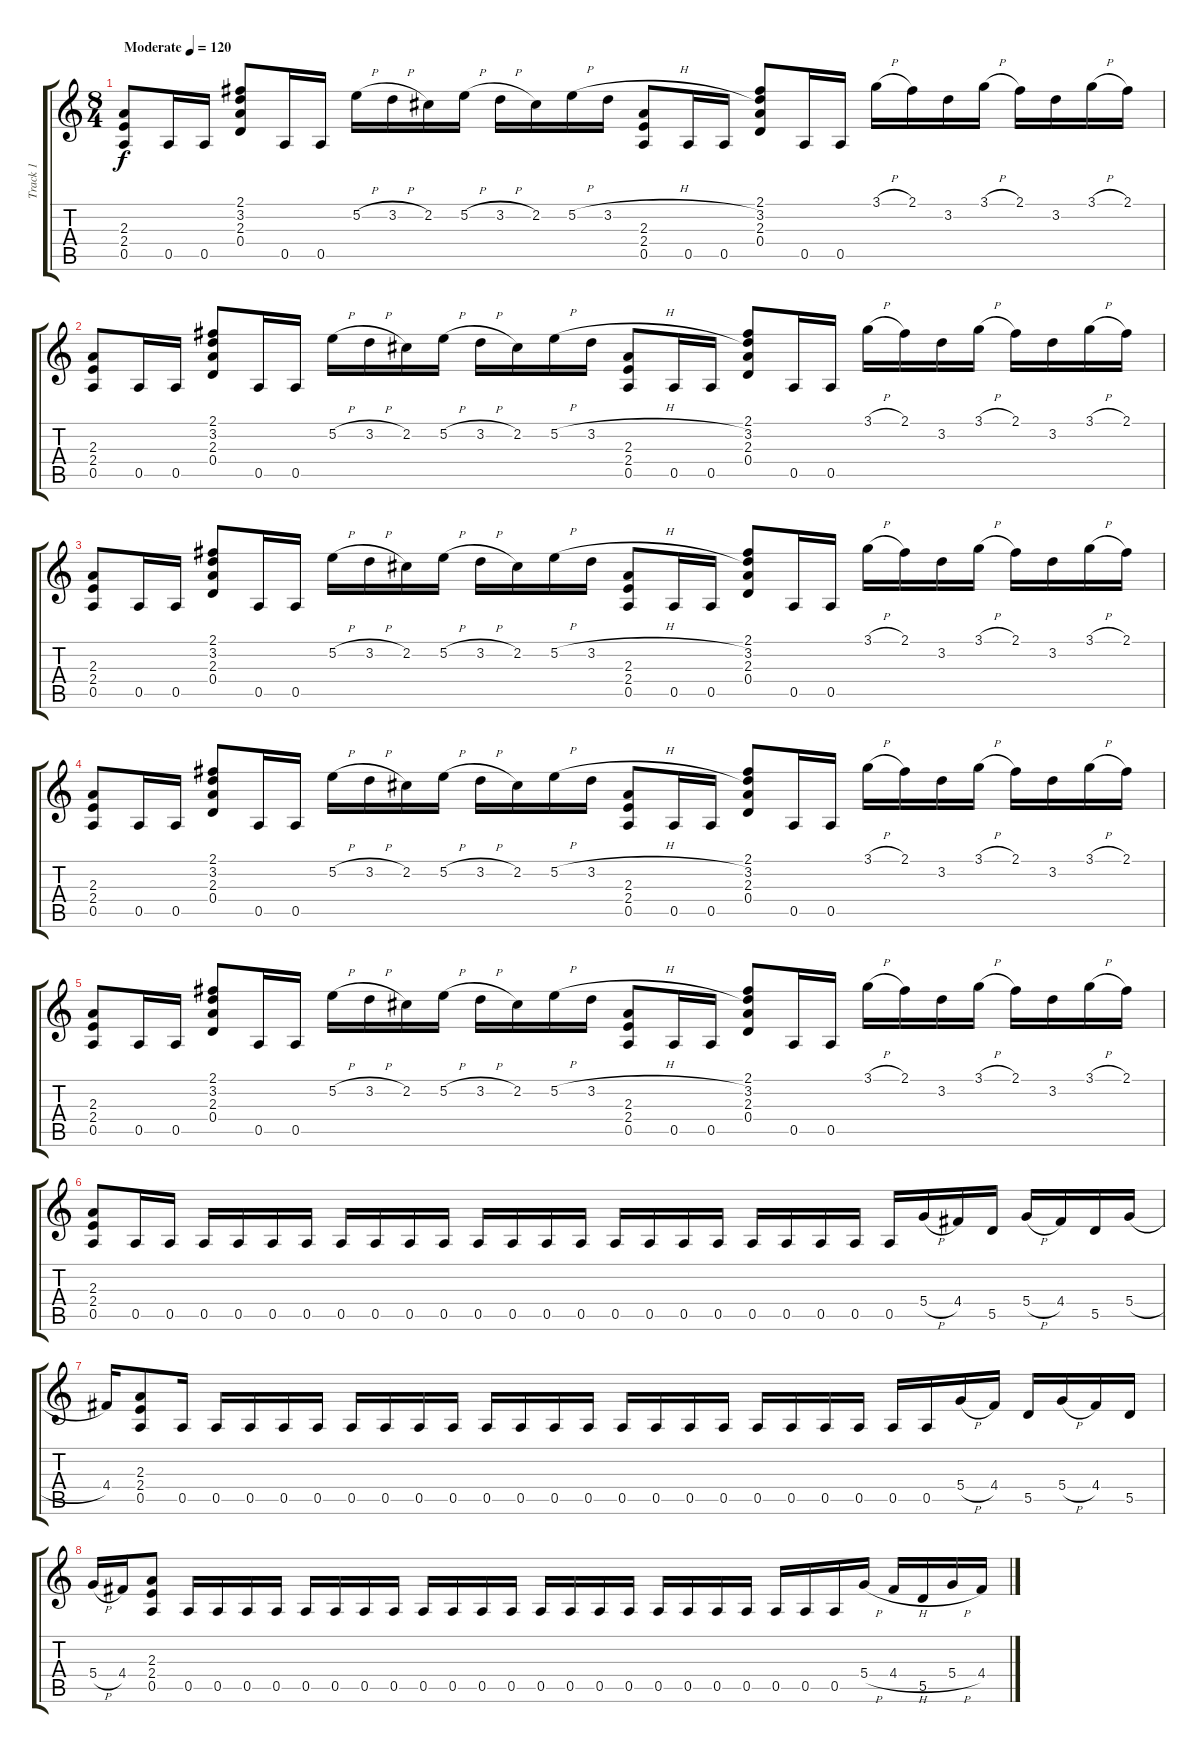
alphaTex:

\track ("Track 1" "Track 1") {instrument overdrivenguitar}
\staff {score tabs}
\tuning (E4 B3 G3 D3 A2 E2) {hide}
\ts (8 4)
\tempo (120 "Moderate")
\clef g2
\ks c
(2.3 2.4 0.5).8{dy f instrument overdrivenguitar} 0.5.16 0.5.16 (2.1 3.2 2.3 0.4).8 0.5.16 0.5.16 5.2{h}.16 3.2{h}.16 2.2.16 5.2{h}.16 3.2{h}.16 2.2.16 5.2{h}.16 3.2{h}.16 (2.3 2.4 0.5).8 0.5.16 0.5.16 (2.1 3.2 2.3 0.4).8 0.5.16 0.5.16 3.1{h}.16 2.1.16 3.2.16 3.1{h}.16 2.1.16 3.2.16 3.1{h}.16 2.1.16 |
(2.3 2.4 0.5).8 0.5.16 0.5.16 (2.1 3.2 2.3 0.4).8 0.5.16 0.5.16 5.2{h}.16 3.2{h}.16 2.2.16 5.2{h}.16 3.2{h}.16 2.2.16 5.2{h}.16 3.2{h}.16 (2.3 2.4 0.5).8 0.5.16 0.5.16 (2.1 3.2 2.3 0.4).8 0.5.16 0.5.16 3.1{h}.16 2.1.16 3.2.16 3.1{h}.16 2.1.16 3.2.16 3.1{h}.16 2.1.16 |
(2.3 2.4 0.5).8 0.5.16 0.5.16 (2.1 3.2 2.3 0.4).8 0.5.16 0.5.16 5.2{h}.16 3.2{h}.16 2.2.16 5.2{h}.16 3.2{h}.16 2.2.16 5.2{h}.16 3.2{h}.16 (2.3 2.4 0.5).8 0.5.16 0.5.16 (2.1 3.2 2.3 0.4).8 0.5.16 0.5.16 3.1{h}.16 2.1.16 3.2.16 3.1{h}.16 2.1.16 3.2.16 3.1{h}.16 2.1.16 |
(2.3 2.4 0.5).8 0.5.16 0.5.16 (2.1 3.2 2.3 0.4).8 0.5.16 0.5.16 5.2{h}.16 3.2{h}.16 2.2.16 5.2{h}.16 3.2{h}.16 2.2.16 5.2{h}.16 3.2{h}.16 (2.3 2.4 0.5).8 0.5.16 0.5.16 (2.1 3.2 2.3 0.4).8 0.5.16 0.5.16 3.1{h}.16 2.1.16 3.2.16 3.1{h}.16 2.1.16 3.2.16 3.1{h}.16 2.1.16 |
(2.3 2.4 0.5).8 0.5.16 0.5.16 (2.1 3.2 2.3 0.4).8 0.5.16 0.5.16 5.2{h}.16 3.2{h}.16 2.2.16 5.2{h}.16 3.2{h}.16 2.2.16 5.2{h}.16 3.2{h}.16 (2.3 2.4 0.5).8 0.5.16 0.5.16 (2.1 3.2 2.3 0.4).8 0.5.16 0.5.16 3.1{h}.16 2.1.16 3.2.16 3.1{h}.16 2.1.16 3.2.16 3.1{h}.16 2.1.16 |
(2.3 2.4 0.5).8 0.5.16 0.5.16 0.5.16 0.5.16 0.5.16 0.5.16 0.5.16 0.5.16 0.5.16 0.5.16 0.5.16 0.5.16 0.5.16 0.5.16 0.5.16 0.5.16 0.5.16 0.5.16 0.5.16 0.5.16 0.5.16 0.5.16 0.5.16 5.4{h}.16 4.4.16 5.5.16 5.4{h}.16 4.4.16 5.5.16 5.4{h}.16 |
4.4.16 (2.3 2.4 0.5).8 0.5.16 0.5.16 0.5.16 0.5.16 0.5.16 0.5.16 0.5.16 0.5.16 0.5.16 0.5.16 0.5.16 0.5.16 0.5.16 0.5.16 0.5.16 0.5.16 0.5.16 0.5.16 0.5.16 0.5.16 0.5.16 0.5.16 0.5.16 5.4{h}.16 4.4.16 5.5.16 5.4{h}.16 4.4.16 5.5.16 |
5.4{h}.16 4.4.16 (2.3 2.4 0.5).8 0.5.16 0.5.16 0.5.16 0.5.16 0.5.16 0.5.16 0.5.16 0.5.16 0.5.16 0.5.16 0.5.16 0.5.16 0.5.16 0.5.16 0.5.16 0.5.16 0.5.16 0.5.16 0.5.16 0.5.16 0.5.16 0.5.16 0.5.16 5.4{h}.16 4.4{h}.16 5.5.16 5.4{h}.16 4.4.16
